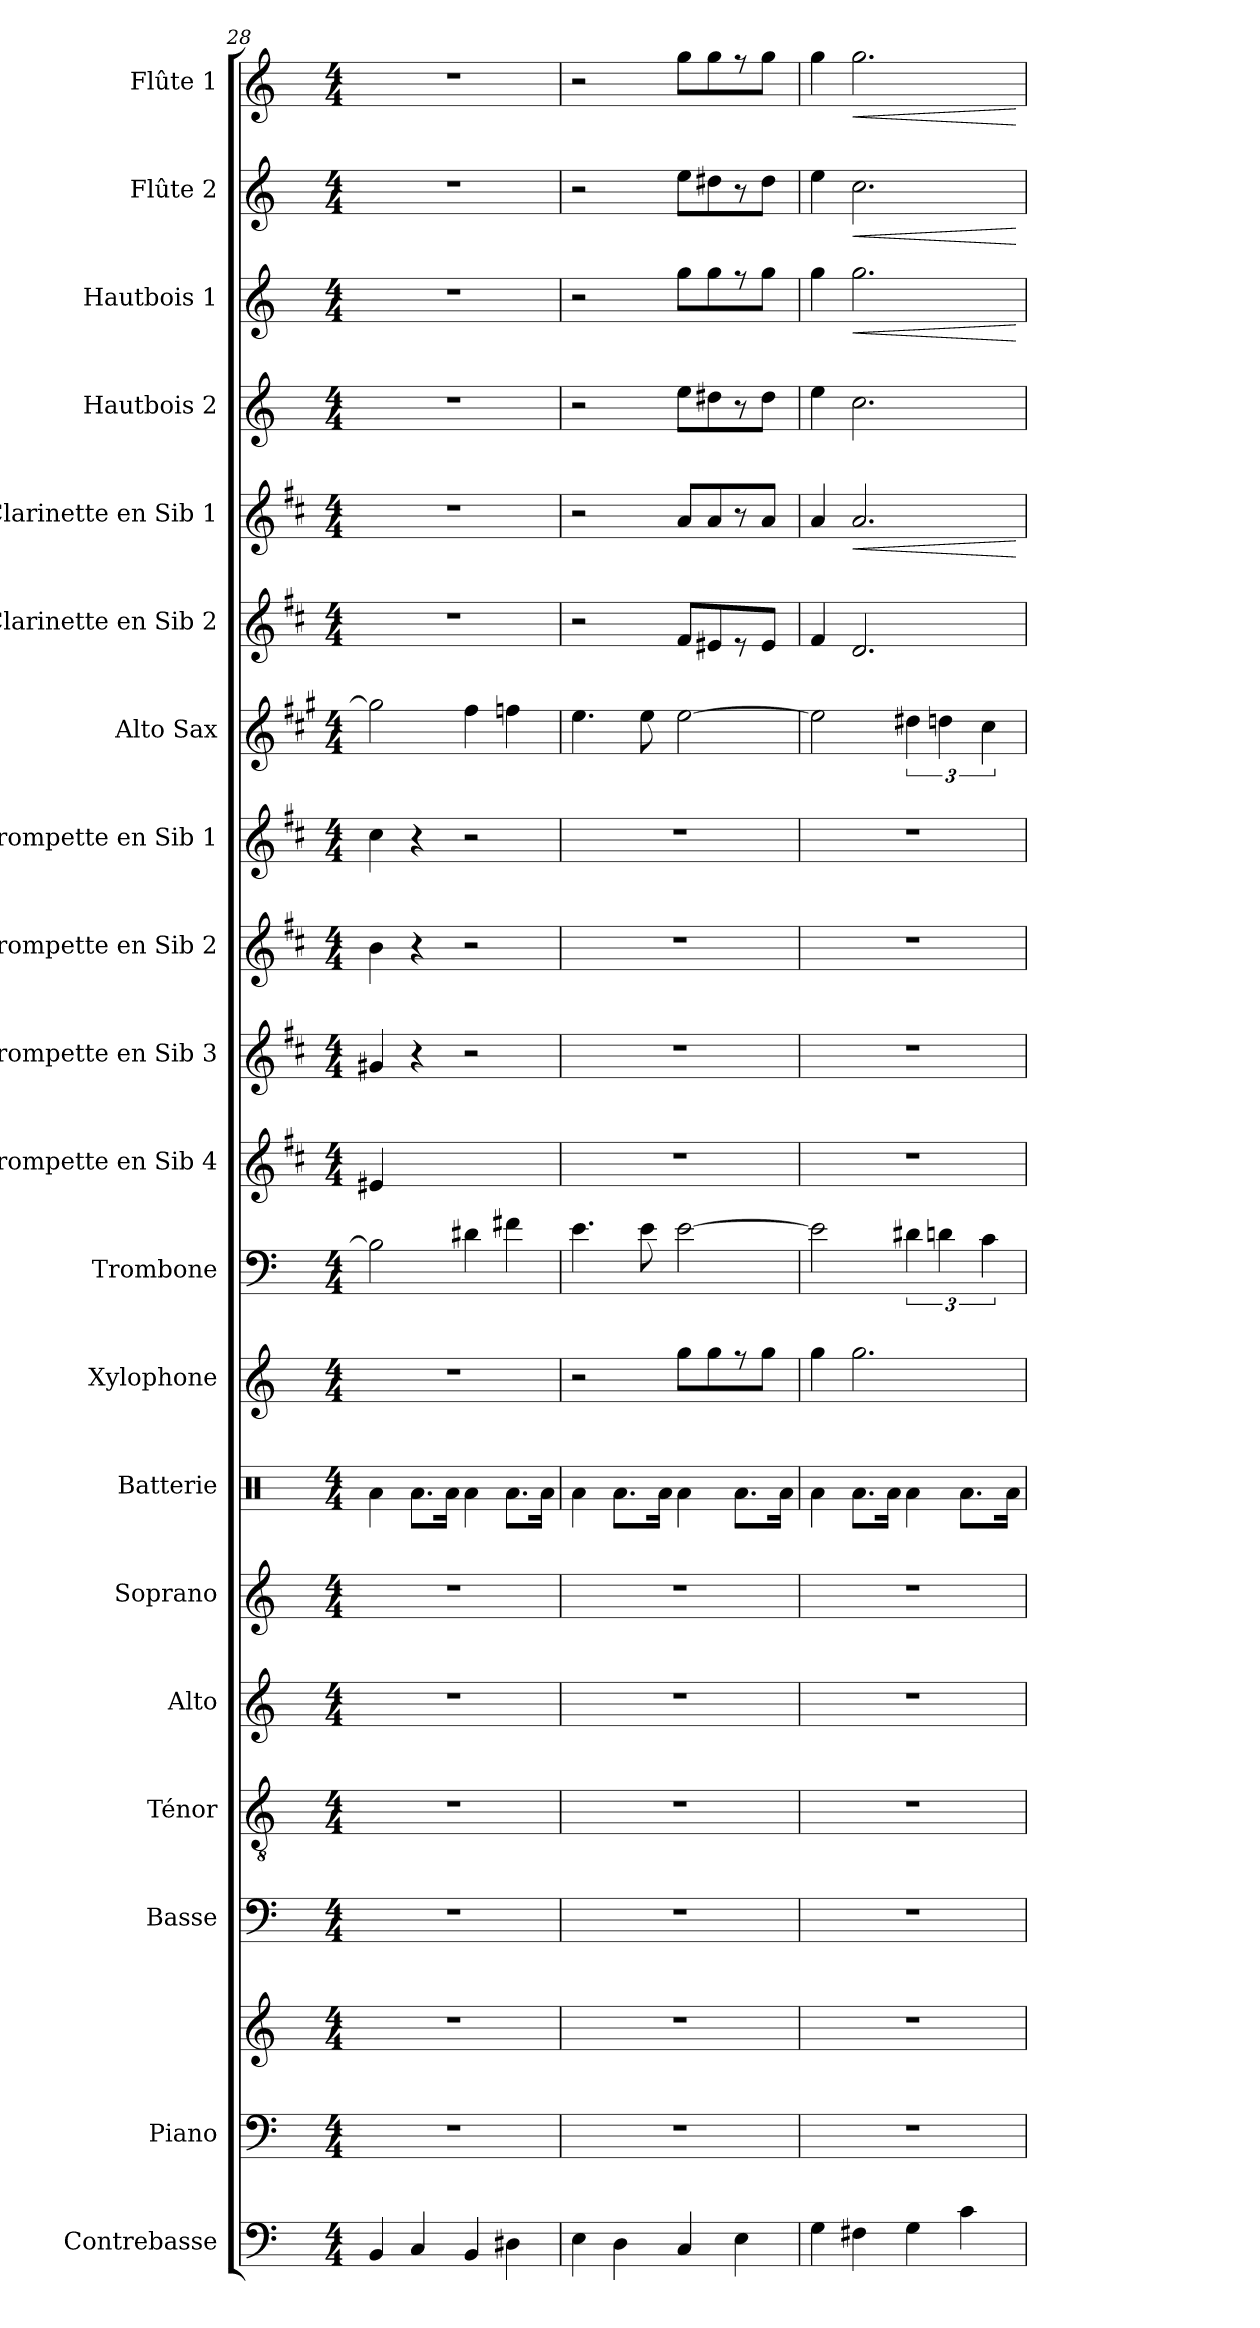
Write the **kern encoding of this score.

**kern	**kern	**kern	**kern	**kern	**kern	**kern	**kern	**kern	**kern	**kern	**kern	**kern	**kern	**kern	**kern	**kern	**dynam	**kern	**kern	**dynam	**kern	**dynam	**kern	**dynam
*part20	*part19	*part19	*part18	*part17	*part16	*part15	*part14	*part13	*part12	*part11	*part10	*part9	*part8	*part7	*part6	*part5	*part5	*part4	*part3	*part3	*part2	*part2	*part1	*part1
*staff21	*staff20	*staff19	*staff18	*staff17	*staff16	*staff15	*staff14	*staff13	*staff12	*staff11	*staff10	*staff9	*staff8	*staff7	*staff6	*staff5	*staff5	*staff4	*staff3	*staff3	*staff2	*staff2	*staff1	*staff1
*I"Contrebasse	*I"Piano	*	*I"Basse	*I"Ténor	*I"Alto	*I"Soprano	*I"Batterie	*I"Xylophone	*I"Trombone	*I"Trompette en Sib 4	*I"Trompette en Sib 3	*I"Trompette en Sib 2	*I"Trompette en Sib 1	*I"Alto Sax	*I"Clarinette en Sib 2	*I"Clarinette en Sib 1	*	*I"Hautbois 2	*I"Hautbois 1	*	*I"Flûte 2	*	*I"Flûte 1	*
*I'Cb.	*I'Pno	*	*I'Ba.	*I'T	*I'A	*I'S	*I'Batt.	*I'Xyl.	*I'Trb.	*I'Trp. (Sib) 4	*I'Trp. (Sib) 3	*I'Trp. (Sib) 2	*I'Trp. (Sib) 1	*I'A. Sx.	*I'Cl. (Sib) 2	*I'Cl. (Sib) 1	*	*I'Hb. 2	*I'Hb. 1	*	*I'Fl. 2	*	*I'Fl. 1	*
*clefF4	*clefF4	*clefG2	*clefF4	*clefGv2	*clefG2	*clefG2	*clefX	*clefG2	*clefF4	*clefG2	*clefG2	*clefG2	*clefG2	*clefG2	*clefG2	*clefG2	*	*clefG2	*clefG2	*	*clefG2	*	*clefG2	*
*ITrd7c12	*	*	*	*	*	*	*	*ITrd-7c-12	*	*ITrd1c2	*ITrd1c2	*ITrd1c2	*ITrd1c2	*ITrd5c9	*ITrd1c2	*ITrd1c2	*	*	*	*	*	*	*	*
*k[]	*k[]	*k[]	*k[]	*k[]	*k[]	*k[]	*k[]	*k[]	*k[]	*k[]	*k[]	*k[]	*k[]	*k[]	*k[]	*k[]	*	*k[]	*k[]	*	*k[]	*	*k[]	*
*C:	*C:	*C:	*C:	*C:	*C:	*C:	*C:	*C:	*C:	*C:	*C:	*C:	*C:	*C:	*C:	*C:	*	*C:	*C:	*	*C:	*	*C:	*
*M4/4	*M4/4	*M4/4	*M4/4	*M4/4	*M4/4	*M4/4	*M4/4	*M4/4	*M4/4	*M4/4	*M4/4	*M4/4	*M4/4	*M4/4	*M4/4	*M4/4	*	*M4/4	*M4/4	*	*M4/4	*	*M4/4	*
=28	=28	=28	=28	=28	=28	=28	=28	=28	=28	=28	=28	=28	=28	=28	=28	=28	=28	=28	=28	=28	=28	=28	=28	=28
4BBB/	1r	1r	1r	1r	1r	1r	4Ra\	1r	2B\]	4d#X/	4f#X/	4a\	4b\	2b\]	1r	1r	.	1r	1r	.	1r	.	1r	.
4CC/	.	.	.	.	.	.	8.Ra\L	.	.	2.ryy	4r	4r	4r	.	.	.	.	.	.	.	.	.	.	.
.	.	.	.	.	.	.	16Ra\Jk	.	.	.	.	.	.	.	.	.	.	.	.	.	.	.	.	.
4BBB/	.	.	.	.	.	.	4Ra\	.	4d#X\	.	2r	2r	2r	4a\	.	.	.	.	.	.	.	.	.	.
4DD#X\	.	.	.	.	.	.	8.Ra\L	.	4f#X\	.	.	.	.	4a-X\	.	.	.	.	.	.	.	.	.	.
.	.	.	.	.	.	.	16Ra\Jk	.	.	.	.	.	.	.	.	.	.	.	.	.	.	.	.	.
!!LO:LB:g=z
=29	=29	=29	=29	=29	=29	=29	=29	=29	=29	=29	=29	=29	=29	=29	=29	=29	=29	=29	=29	=29	=29	=29	=29	=29
4EE\	1r	1r	1r	1r	1r	1r	4Ra\	2r	4.e\	1r	1r	1r	1r	4.g\	2r	2r	.	2r	2r	.	2r	.	2r	.
4DD\	.	.	.	.	.	.	8.Ra\L	.	.	.	.	.	.	.	.	.	.	.	.	.	.	.	.	.
.	.	.	.	.	.	.	.	.	8e\	.	.	.	.	8g\	.	.	.	.	.	.	.	.	.	.
.	.	.	.	.	.	.	16Ra\Jk	.	.	.	.	.	.	.	.	.	.	.	.	.	.	.	.	.
4CC/	.	.	.	.	.	.	4Ra\	8ggg\L	[2e\	.	.	.	.	[2g\	8e/L	8g/L	.	8ee\L	8gg\L	.	8ee\L	.	8gg\L	.
.	.	.	.	.	.	.	.	8ggg\	.	.	.	.	.	.	8d#X/	8g/	.	8dd#X\	8gg\	.	8dd#X\	.	8gg\	.
4EE\	.	.	.	.	.	.	8.Ra\L	8r	.	.	.	.	.	.	8r	8r	.	8r	8r	.	8r	.	8r	.
.	.	.	.	.	.	.	.	8ggg\J	.	.	.	.	.	.	8d#/J	8g/J	.	8dd#\J	8gg\J	.	8dd#\J	.	8gg\J	.
.	.	.	.	.	.	.	16Ra\Jk	.	.	.	.	.	.	.	.	.	.	.	.	.	.	.	.	.
=30	=30	=30	=30	=30	=30	=30	=30	=30	=30	=30	=30	=30	=30	=30	=30	=30	=30	=30	=30	=30	=30	=30	=30	=30
4GG\	1r	1r	1r	1r	1r	1r	4Ra\	4ggg\	2e\]	1r	1r	1r	1r	2g\]	4e/	4g/	.	4ee\	4gg\	.	4ee\	.	4gg\	.
!	!	!	!	!	!	!	!	!	!	!	!	!	!	!	!	!	!LO:HP:b	!	!	!LO:HP:b	!	!LO:HP:b	!	!LO:HP:b
4FF#X\	.	.	.	.	.	.	8.Ra\L	2.ggg\	.	.	.	.	.	.	2.c/	2.g/	<	2.cc\	2.gg\	<	2.cc\	<	2.gg\	<
.	.	.	.	.	.	.	16Ra\Jk	.	.	.	.	.	.	.	.	.	.	.	.	.	.	.	.	.
4GG\	.	.	.	.	.	.	4Ra\	.	6d#X\	.	.	.	.	6f#X\	.	.	.	.	.	.	.	.	.	.
.	.	.	.	.	.	.	.	.	6dn\	.	.	.	.	6fn\	.	.	.	.	.	.	.	.	.	.
4C\	.	.	.	.	.	.	8.Ra\L	.	.	.	.	.	.	.	.	.	.	.	.	.	.	.	.	.
.	.	.	.	.	.	.	.	.	6c\	.	.	.	.	6e\	.	.	.	.	.	.	.	.	.	.
.	.	.	.	.	.	.	16Ra\Jk	.	.	.	.	.	.	.	.	.	.	.	.	.	.	.	.	.
.	.	.	.	.	.	.	.	.	.	.	.	.	.	.	.	.	[	.	.	[	.	[	.	[
=	=	=	=	=	=	=	=	=	=	=	=	=	=	=	=	=	=	=	=	=	=	=	=	=
*-	*-	*-	*-	*-	*-	*-	*-	*-	*-	*-	*-	*-	*-	*-	*-	*-	*-	*-	*-	*-	*-	*-	*-	*-
